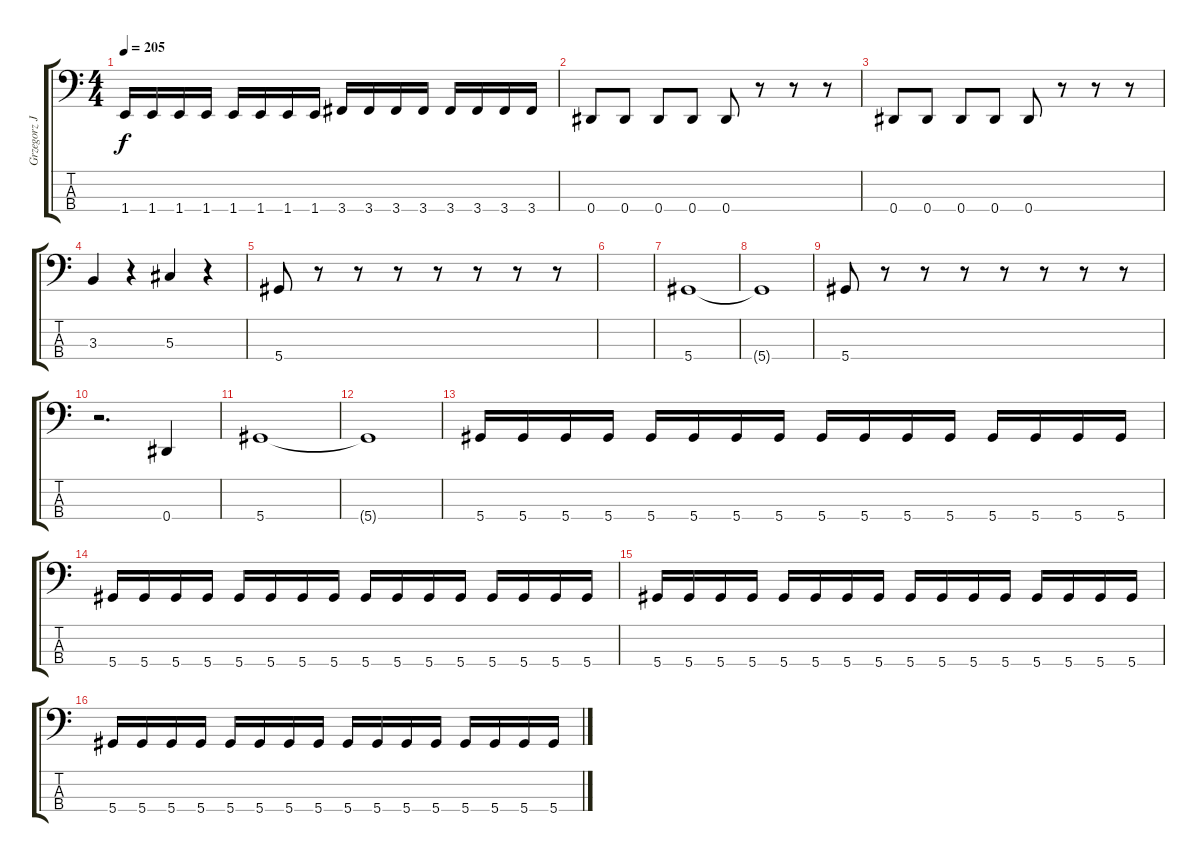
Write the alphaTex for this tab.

\track ("Grzegorz Jezierski" "Grzegorz J") {instrument electricbasspick}
\staff {score tabs}
\tuning (Gb2 Db2 Ab1 Eb1) {hide}
\ts (4 4)
\tempo 205
\clef f4
\ks c
1.4.16{dy f} 1.4.16 1.4.16 1.4.16 1.4.16 1.4.16 1.4.16 1.4.16 3.4.16 3.4.16 3.4.16 3.4.16 3.4.16 3.4.16 3.4.16 3.4.16 |
0.4.8 0.4.8 0.4.8 0.4.8 0.4.8 r.8 r.8 r.8 |
0.4.8 0.4.8 0.4.8 0.4.8 0.4.8 r.8 r.8 r.8 |
3.3.4 r.4 5.3.4 r.4 |
5.4.8 r.8 r.8 r.8 r.8 r.8 r.8 r.8 |
|
5.4.1 |
5.4{t}.1 |
5.4.8 r.8 r.8 r.8 r.8 r.8 r.8 r.8 |
r.2{d} 0.4.4 |
5.4.1 |
5.4{t}.1 |
5.4.16 5.4.16 5.4.16 5.4.16 5.4.16 5.4.16 5.4.16 5.4.16 5.4.16 5.4.16 5.4.16 5.4.16 5.4.16 5.4.16 5.4.16 5.4.16 |
5.4.16 5.4.16 5.4.16 5.4.16 5.4.16 5.4.16 5.4.16 5.4.16 5.4.16 5.4.16 5.4.16 5.4.16 5.4.16 5.4.16 5.4.16 5.4.16 |
5.4.16 5.4.16 5.4.16 5.4.16 5.4.16 5.4.16 5.4.16 5.4.16 5.4.16 5.4.16 5.4.16 5.4.16 5.4.16 5.4.16 5.4.16 5.4.16 |
5.4.16 5.4.16 5.4.16 5.4.16 5.4.16 5.4.16 5.4.16 5.4.16 5.4.16 5.4.16 5.4.16 5.4.16 5.4.16 5.4.16 5.4.16 5.4.16
